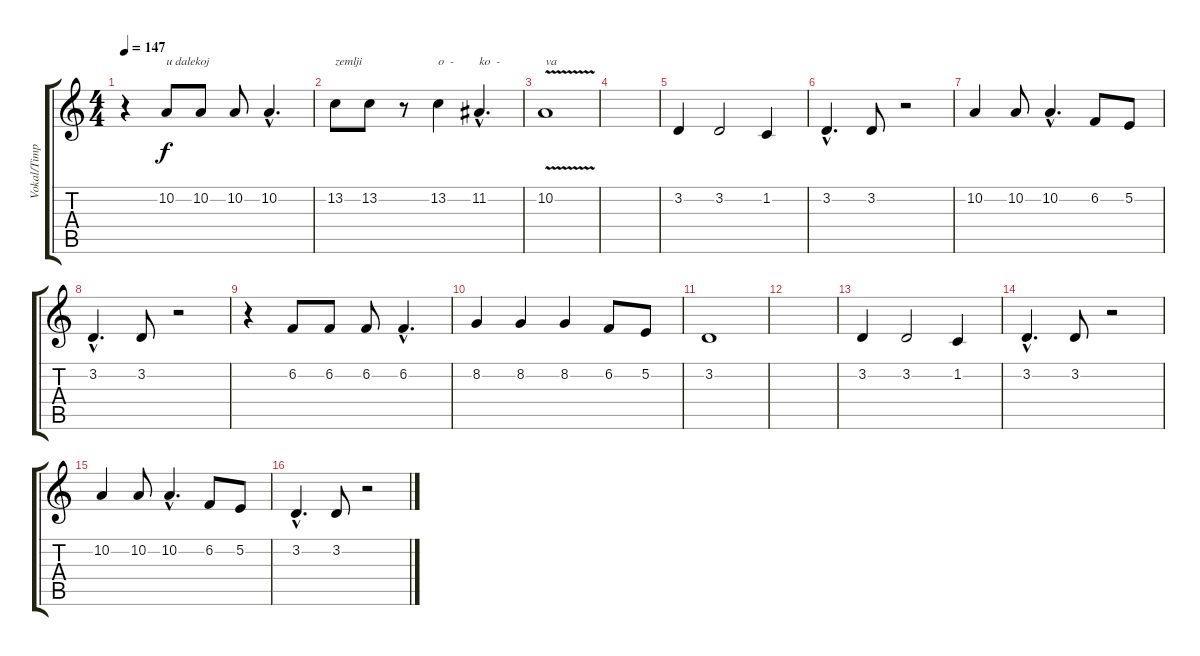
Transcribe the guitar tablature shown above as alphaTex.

\track ("Vokal/Timpani" "Vokal/Timp") {instrument lead6voice}
\staff {score tabs}
\tuning (E4 B3 G3 D3 A2 E2) {hide}
\ts (4 4)
\tempo 147
\clef g2
\ks c
r.4{dy f} 10.2.8{txt "u dalekoj"} 10.2.8 10.2.8 10.2{hac}.4{d} |
13.2.8{txt "zemlji"} 13.2.8 r.8 13.2.4{txt "o  -  "} 11.2{hac}.4{d txt "ko  -  "} |
10.2{v}.1{txt "va"} |
|
3.2.4 3.2.2 1.2.4 |
3.2{hac}.4{d} 3.2.8 r.2 |
10.2.4 10.2.8 10.2{hac}.4{d} 6.2.8 5.2.8 |
3.2{hac}.4{d} 3.2.8 r.2 |
r.4 6.2.8 6.2.8 6.2.8 6.2{hac}.4{d} |
8.2.4 8.2.4 8.2.4 6.2.8 5.2.8 |
3.2.1 |
|
3.2.4 3.2.2 1.2.4 |
3.2{hac}.4{d} 3.2.8 r.2 |
10.2.4 10.2.8 10.2{hac}.4{d} 6.2.8 5.2.8 |
3.2{hac}.4{d} 3.2.8 r.2
